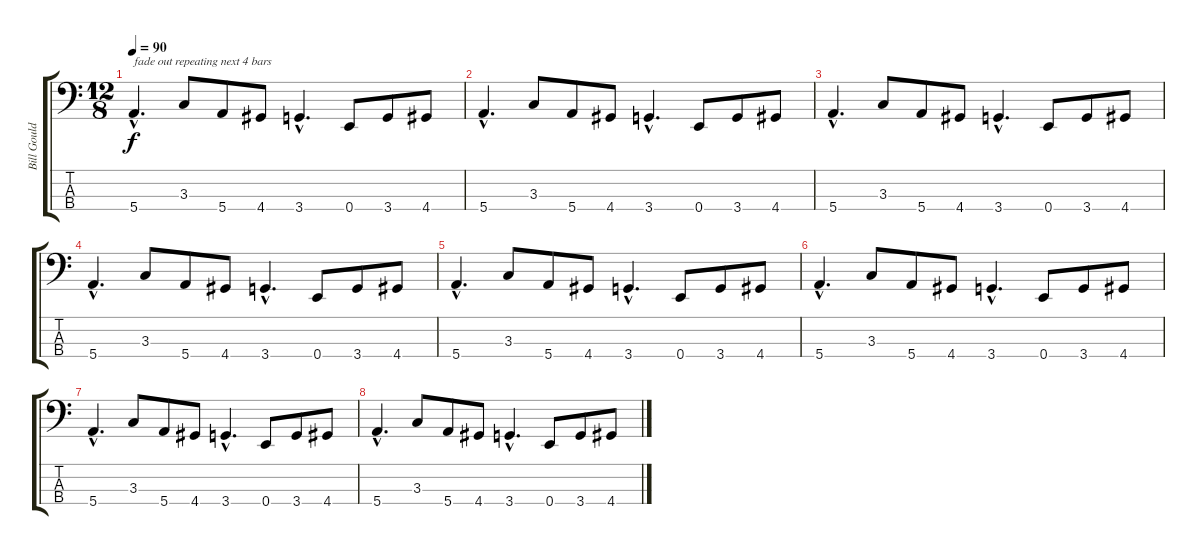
\track ("Bill Gould" "Bill Gould") {instrument electricbassfinger}
\staff {score tabs}
\tuning (G2 D2 A1 E1) {hide}
\ts (12 8)
\tempo 90
\clef f4
\ks c
5.4{hac}.4{d txt "fade out repeating next 4 bars" dy f volume 14} 3.3.8 5.4.8 4.4.8 3.4{hac}.4{d} 0.4.8 3.4.8 4.4.8 |
5.4{hac}.4{d} 3.3.8 5.4.8 4.4.8 3.4{hac}.4{d} 0.4.8 3.4.8 4.4.8 |
5.4{hac}.4{d volume 13} 3.3.8 5.4.8 4.4.8 3.4{hac}.4{d} 0.4.8 3.4.8 4.4.8 |
5.4{hac}.4{d} 3.3.8 5.4.8 4.4.8 3.4{hac}.4{d} 0.4.8 3.4.8 4.4.8 |
5.4{hac}.4{d volume 6} 3.3.8 5.4.8 4.4.8 3.4{hac}.4{d} 0.4.8 3.4.8 4.4.8 |
5.4{hac}.4{d} 3.3.8 5.4.8 4.4.8 3.4{hac}.4{d} 0.4.8 3.4.8 4.4.8 |
5.4{hac}.4{d volume 0} 3.3.8 5.4.8 4.4.8 3.4{hac}.4{d} 0.4.8 3.4.8 4.4.8 |
5.4{hac}.4{d} 3.3.8 5.4.8 4.4.8 3.4{hac}.4{d} 0.4.8 3.4.8 4.4.8
